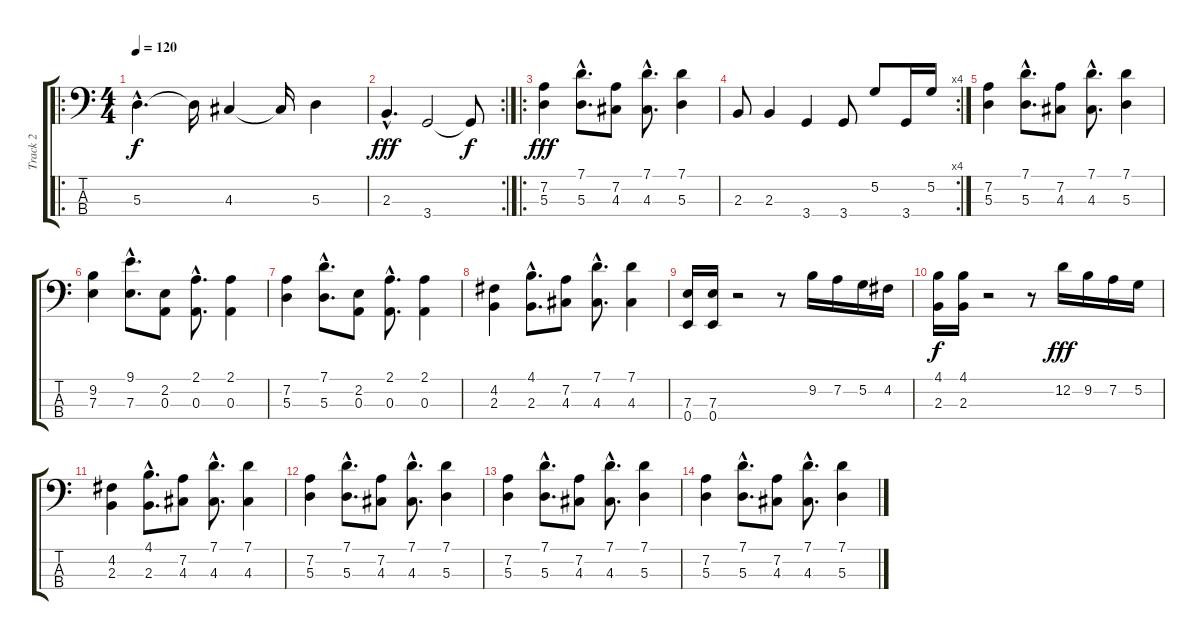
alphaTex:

\track ("Track 2" "Track 2") {instrument acousticbass}
\staff {score tabs}
\tuning (G2 D2 A1 E1) {hide}
\ro
\ts (4 4)
\tempo 120
\clef f4
\ks c
5.3{hac}.4{d dy f} 5.3{t}.16 4.3.4 4.3{t}.16 5.3.4 |
\rc 2
2.3{hac}.4{d dy fff} 3.4.2 3.4{t}.8{dy f} |
\ro
(7.2 5.3).4{dy fff} (7.1{hac} 5.3{hac}).8{d} (7.2 4.3).8 (7.1{hac} 4.3{hac}).8{d} (7.1 5.3).4 |
\rc 4
2.3.8 2.3.4 3.4.4 3.4.8 5.2.8 3.4.16 5.2.16 |
(7.2 5.3).4 (7.1{hac} 5.3{hac}).8{d} (7.2 4.3).8 (7.1{hac} 4.3{hac}).8{d} (7.1 5.3).4 |
(9.2 7.3).4 (9.1{hac} 7.3{hac}).8{d} (2.2 0.3).8 (2.1{hac} 0.3{hac}).8{d} (2.1 0.3).4 |
(7.2 5.3).4 (7.1{hac} 5.3{hac}).8{d} (2.2 0.3).8 (2.1{hac} 0.3{hac}).8{d} (2.1 0.3).4 |
(4.2 2.3).4 (4.1{hac} 2.3{hac}).8{d} (7.2 4.3).8 (7.1{hac} 4.3{hac}).8{d} (7.1 4.3).4 |
(7.3 0.4).16 (7.3 0.4).16 r.2 r.8 9.2.16 7.2.16 5.2.16 4.2.16 |
(4.1 2.3).16{dy f} (4.1 2.3).16 r.2 r.8 12.2.16{dy fff} 9.2.16 7.2.16 5.2.16 |
(4.2 2.3).4 (4.1{hac} 2.3{hac}).8{d} (7.2 4.3).8 (7.1{hac} 4.3{hac}).8{d} (7.1 4.3).4 |
(7.2 5.3).4 (7.1{hac} 5.3{hac}).8{d} (7.2 4.3).8 (7.1{hac} 4.3{hac}).8{d} (7.1 5.3).4 |
(7.2 5.3).4 (7.1{hac} 5.3{hac}).8{d} (7.2 4.3).8 (7.1{hac} 4.3{hac}).8{d} (7.1 5.3).4 |
(7.2 5.3).4 (7.1{hac} 5.3{hac}).8{d} (7.2 4.3).8 (7.1{hac} 4.3{hac}).8{d} (7.1 5.3).4
